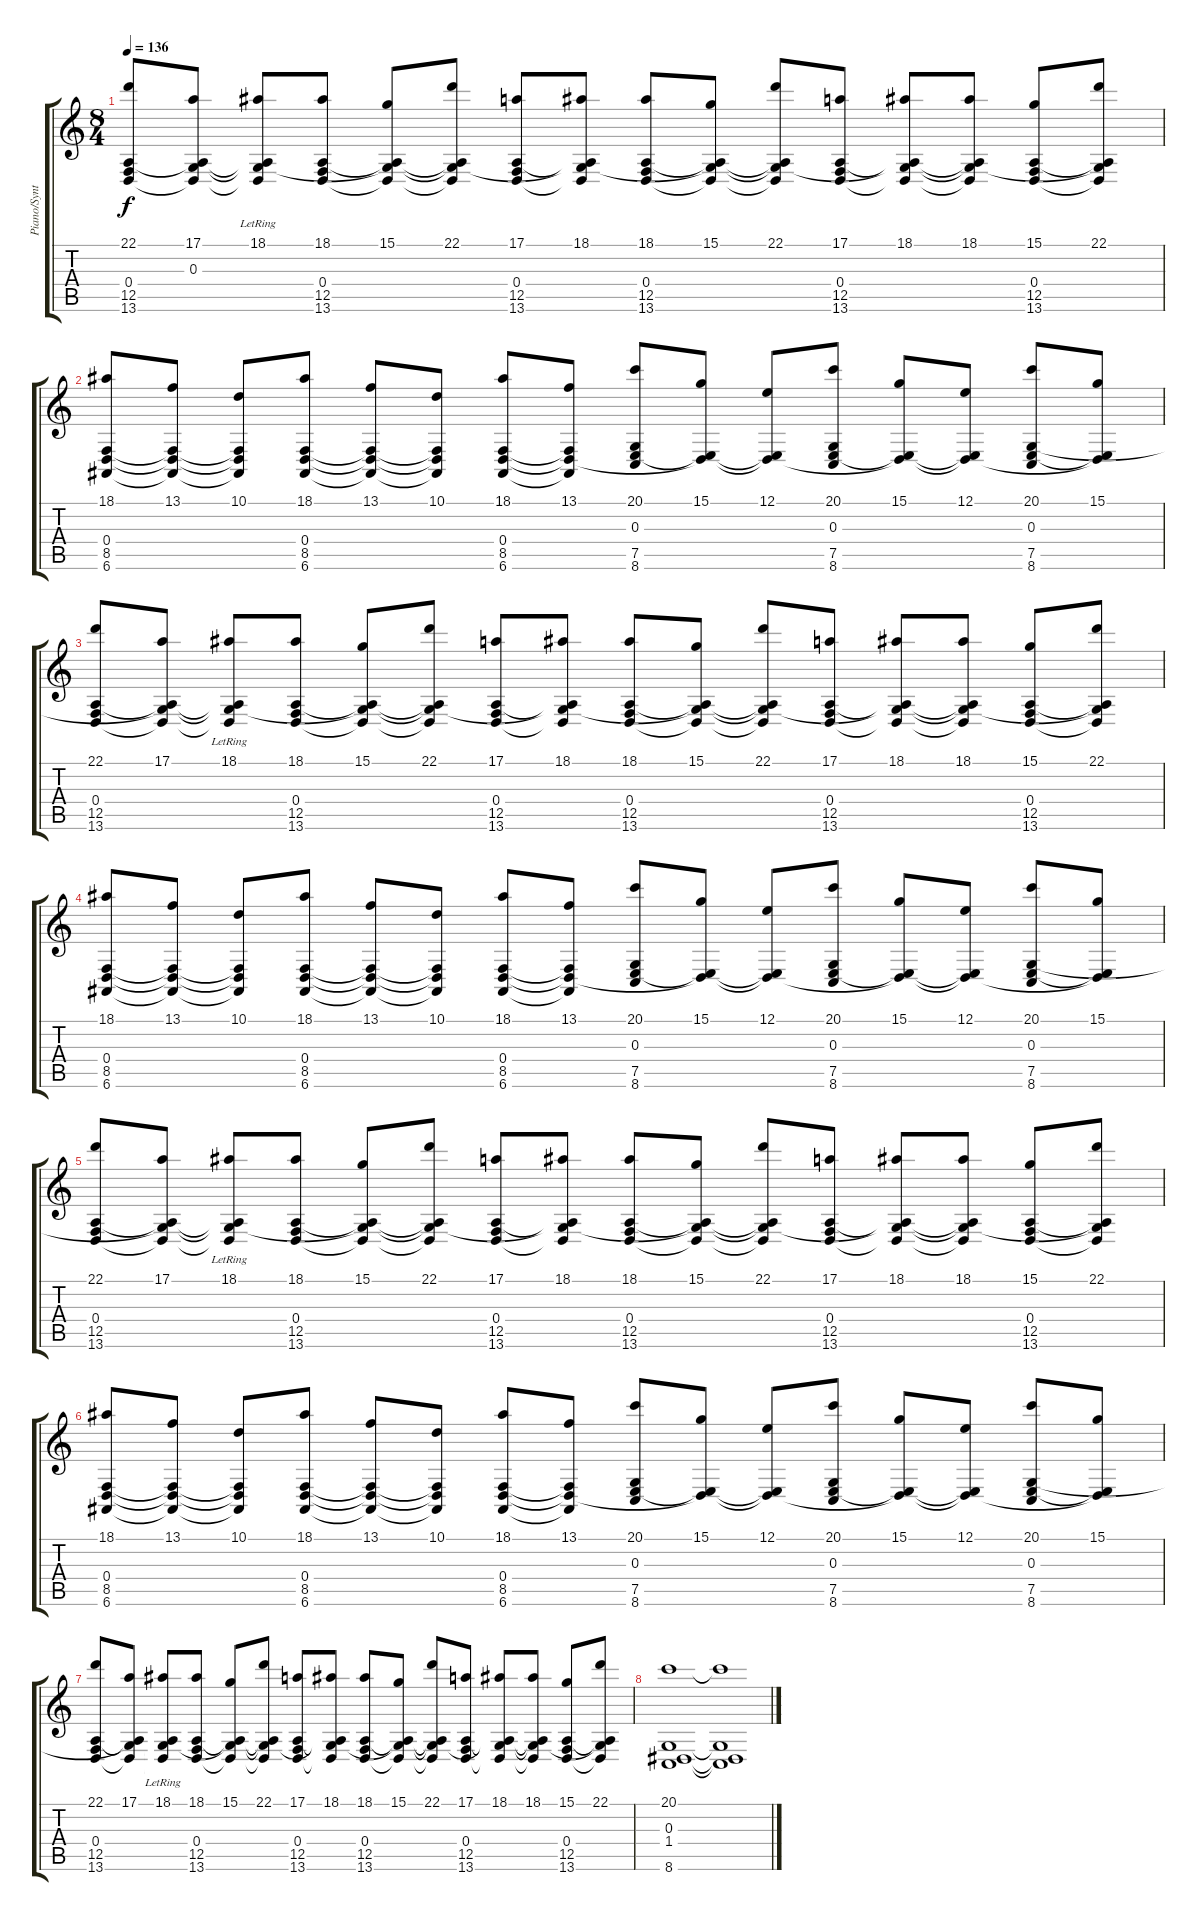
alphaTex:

\track ("Piano/Synth (Joe)" "Piano/Synt") {instrument acousticgrandpiano}
\staff {score tabs}
\tuning (E4 B3 G3 D3 A2 E2) {hide}
\ts (8 4)
\tempo 136
\clef g2
\ks c
(22.1 0.4 12.5 13.6).8{dy f} (17.1 0.3{t} 0.4{t} 12.5{t}).8 (18.1{lr} 0.3{t} 0.4{t} 12.5{t}).8 (18.1 0.4 12.5 13.6).8 (15.1 0.3{t} 0.4{t} 12.5{t}).8 (22.1 0.3{t} 0.4{t} 12.5{t}).8 (17.1 0.4 12.5 13.6).8 (18.1 0.3{t} 0.4{t} 12.5{t}).8 (18.1 0.4 12.5 13.6).8 (15.1 0.3{t} 0.4{t} 12.5{t}).8 (22.1 0.3{t} 0.4{t} 12.5{t}).8 (17.1 0.4 12.5 13.6).8 (18.1 0.3{t} 0.4{t} 12.5{t}).8 (18.1 0.3{t} 0.4{t} 12.5{t}).8 (15.1 0.4 12.5 13.6).8 (22.1 0.3{t} 0.4{t} 12.5{t}).8 |
(18.1 0.4 8.5 6.6).8 (13.1 0.4{t} 8.5{t} 6.6{t}).8 (10.1 0.4{t} 8.5{t} 6.6{t}).8 (18.1 0.4 8.5 6.6).8 (13.1 0.4{t} 8.5{t} 6.6{t}).8 (10.1 0.4{t} 8.5{t} 6.6{t}).8 (18.1 0.4 8.5 6.6).8 (13.1 0.4{t} 8.5{t} 6.6{t}).8 (20.1 0.3 7.5 8.6).8 (15.1 0.4{t} 7.5{t}).8 (12.1 0.4{t} 7.5{t}).8 (20.1 0.3 7.5 8.6).8 (15.1 0.4{t} 7.5{t}).8 (12.1 0.4{t} 7.5{t}).8 (20.1 0.3 7.5 8.6).8 (15.1 0.4{t} 7.5{t}).8 |
(22.1 0.4 12.5 13.6).8 (17.1 0.3{t} 0.4{t} 12.5{t}).8 (18.1{lr} 0.3{t} 0.4{t} 12.5{t}).8 (18.1 0.4 12.5 13.6).8 (15.1 0.3{t} 0.4{t} 12.5{t}).8 (22.1 0.3{t} 0.4{t} 12.5{t}).8 (17.1 0.4 12.5 13.6).8 (18.1 0.3{t} 0.4{t} 12.5{t}).8 (18.1 0.4 12.5 13.6).8 (15.1 0.3{t} 0.4{t} 12.5{t}).8 (22.1 0.3{t} 0.4{t} 12.5{t}).8 (17.1 0.4 12.5 13.6).8 (18.1 0.3{t} 0.4{t} 12.5{t}).8 (18.1 0.3{t} 0.4{t} 12.5{t}).8 (15.1 0.4 12.5 13.6).8 (22.1 0.3{t} 0.4{t} 12.5{t}).8 |
(18.1 0.4 8.5 6.6).8 (13.1 0.4{t} 8.5{t} 6.6{t}).8 (10.1 0.4{t} 8.5{t} 6.6{t}).8 (18.1 0.4 8.5 6.6).8 (13.1 0.4{t} 8.5{t} 6.6{t}).8 (10.1 0.4{t} 8.5{t} 6.6{t}).8 (18.1 0.4 8.5 6.6).8 (13.1 0.4{t} 8.5{t} 6.6{t}).8 (20.1 0.3 7.5 8.6).8 (15.1 0.4{t} 7.5{t}).8 (12.1 0.4{t} 7.5{t}).8 (20.1 0.3 7.5 8.6).8 (15.1 0.4{t} 7.5{t}).8 (12.1 0.4{t} 7.5{t}).8 (20.1 0.3 7.5 8.6).8 (15.1 0.4{t} 7.5{t}).8 |
(22.1 0.4 12.5 13.6).8 (17.1 0.3{t} 0.4{t} 12.5{t}).8 (18.1{lr} 0.3{t} 0.4{t} 12.5{t}).8 (18.1 0.4 12.5 13.6).8 (15.1 0.3{t} 0.4{t} 12.5{t}).8 (22.1 0.3{t} 0.4{t} 12.5{t}).8 (17.1 0.4 12.5 13.6).8 (18.1 0.3{t} 0.4{t} 12.5{t}).8 (18.1 0.4 12.5 13.6).8 (15.1 0.3{t} 0.4{t} 12.5{t}).8 (22.1 0.3{t} 0.4{t} 12.5{t}).8 (17.1 0.4 12.5 13.6).8 (18.1 0.3{t} 0.4{t} 12.5{t}).8 (18.1 0.3{t} 0.4{t} 12.5{t}).8 (15.1 0.4 12.5 13.6).8 (22.1 0.3{t} 0.4{t} 12.5{t}).8 |
(18.1 0.4 8.5 6.6).8 (13.1 0.4{t} 8.5{t} 6.6{t}).8 (10.1 0.4{t} 8.5{t} 6.6{t}).8 (18.1 0.4 8.5 6.6).8 (13.1 0.4{t} 8.5{t} 6.6{t}).8 (10.1 0.4{t} 8.5{t} 6.6{t}).8 (18.1 0.4 8.5 6.6).8 (13.1 0.4{t} 8.5{t} 6.6{t}).8 (20.1 0.3 7.5 8.6).8 (15.1 0.4{t} 7.5{t}).8 (12.1 0.4{t} 7.5{t}).8 (20.1 0.3 7.5 8.6).8 (15.1 0.4{t} 7.5{t}).8 (12.1 0.4{t} 7.5{t}).8 (20.1 0.3 7.5 8.6).8 (15.1 0.4{t} 7.5{t}).8 |
(22.1 0.4 12.5 13.6).8 (17.1 0.3{t} 0.4{t} 12.5{t}).8 (18.1{lr} 0.3{t} 0.4{t} 12.5{t}).8 (18.1 0.4 12.5 13.6).8 (15.1 0.3{t} 0.4{t} 12.5{t}).8 (22.1 0.3{t} 0.4{t} 12.5{t}).8 (17.1 0.4 12.5 13.6).8 (18.1 0.3{t} 0.4{t} 12.5{t}).8 (18.1 0.4 12.5 13.6).8 (15.1 0.3{t} 0.4{t} 12.5{t}).8 (22.1 0.3{t} 0.4{t} 12.5{t}).8 (17.1 0.4 12.5 13.6).8 (18.1 0.3{t} 0.4{t} 12.5{t}).8 (18.1 0.3{t} 0.4{t} 12.5{t}).8 (15.1 0.4 12.5 13.6).8 (22.1 0.3{t} 0.4{t} 12.5{t}).8 |
(20.1 0.3 1.4 8.6).1{instrument stringensemble1} (20.1{t} 0.3{t} 1.4{t} 8.6{t}).1
